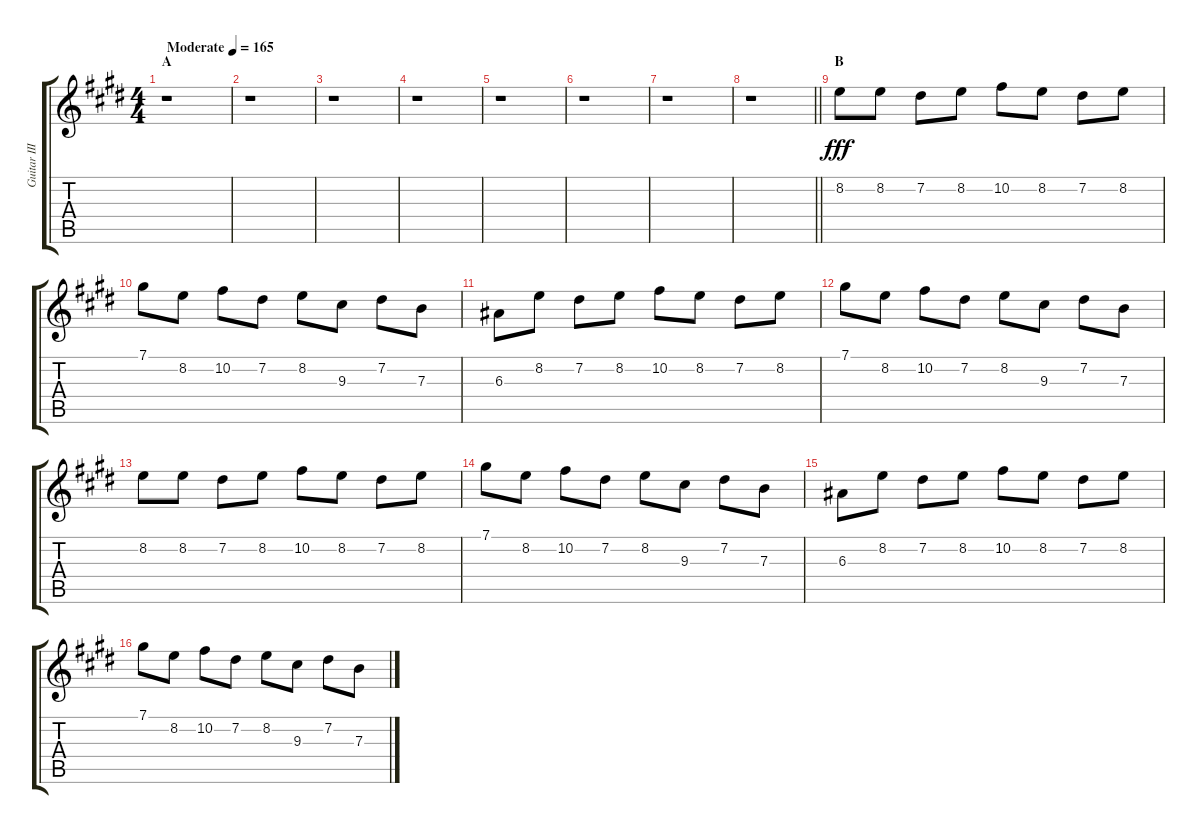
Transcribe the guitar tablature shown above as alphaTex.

\track ("Guitar III" "Guitar III") {instrument overdrivenguitar}
\staff {score tabs}
\tuning (Db4 Ab3 E3 B2 Gb2 B1) {hide}
\ts (4 4)
\section ("" "A")
\tempo (165 "Moderate")
\clef g2
\ks e
r.1{dy fff instrument overdrivenguitar} |
r.1 |
r.1 |
r.1 |
r.1 |
r.1 |
r.1 |
\barLineRight lightlight
r.1 |
\section ("" "B")
8.2.8 8.2.8 7.2.8 8.2.8 10.2.8 8.2.8 7.2.8 8.2.8 |
7.1.8 8.2.8 10.2.8 7.2.8 8.2.8 9.3.8 7.2.8 7.3.8 |
6.3.8 8.2.8 7.2.8 8.2.8 10.2.8 8.2.8 7.2.8 8.2.8 |
7.1.8 8.2.8 10.2.8 7.2.8 8.2.8 9.3.8 7.2.8 7.3.8 |
8.2.8 8.2.8 7.2.8 8.2.8 10.2.8 8.2.8 7.2.8 8.2.8 |
7.1.8 8.2.8 10.2.8 7.2.8 8.2.8 9.3.8 7.2.8 7.3.8 |
6.3.8 8.2.8 7.2.8 8.2.8 10.2.8 8.2.8 7.2.8 8.2.8 |
7.1.8 8.2.8 10.2.8 7.2.8 8.2.8 9.3.8 7.2.8 7.3.8
